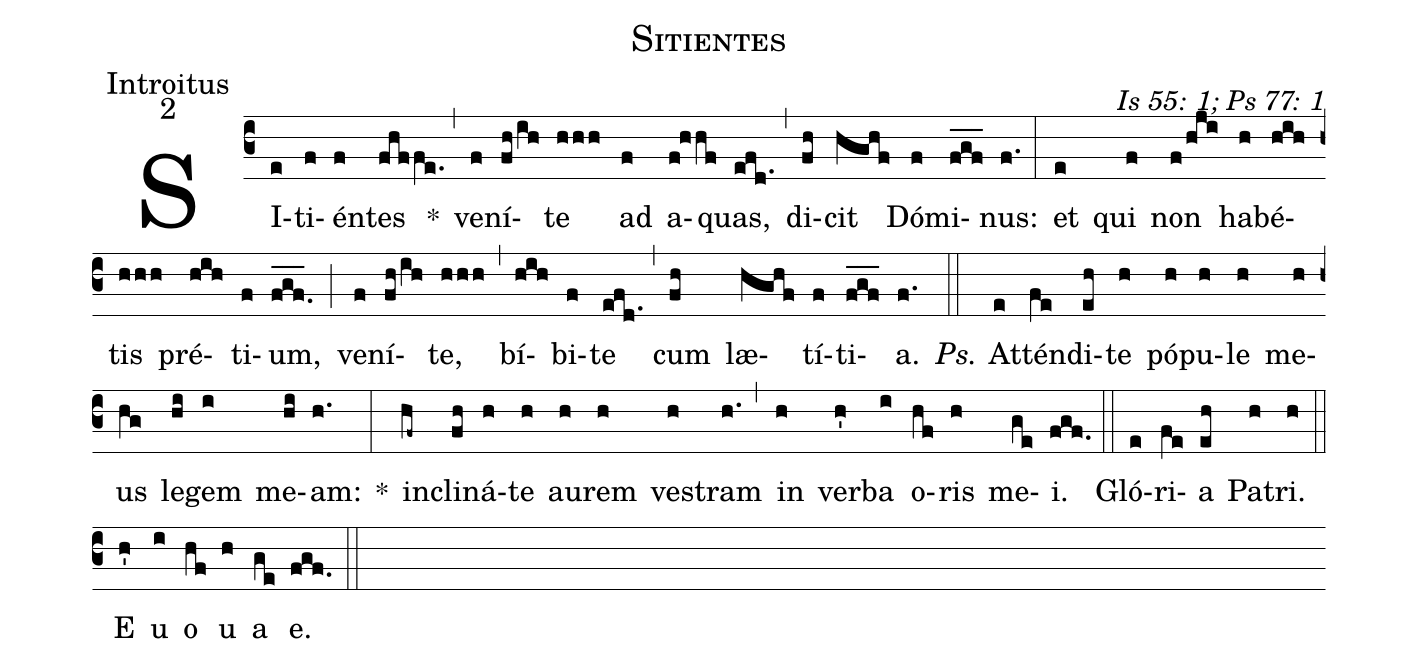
name: Sitientes;
office-part: Introitus;
mode: 2;
commentary: Is 55: 1; Ps 77: 1;
%%
(c3) SI(e)ti(f)én(f)tes(fhffe.) *(,) ve(f)ní(fh/ih)te(hhh) ad(f) a(f!hhf)quas,(efd.1) (,) di(fh)cit(hghf) Dó(f)mi(f_g_f_)nus:(f.) (:)
et(e) qui(f) non(f/hji) ha(h)bé(hih)tis(hhh) pré(hih)ti(f)um,(f_g_f._) (;) ve(f)ní(fh/ih)te,(hhh) (,) bí(hih)bi(f)te(efd.1) (,) cum(fh) læ(hghf)tí(f)ti(f_g_f_)a.(f.) (::)
<i>Ps.</i> At(e)tén(fe)di(eh)te(h) pó(h)pu(h)le(h) me(h)us(hg) le(hi)gem(i) me(hi)am:(h.) *(:)
in(hf~)cli(fh)ná(h)te(h) au(h)rem(h) ves(h)tram(h.) (,) in(h) ver(h')ba(i) o(hf)ris(h) me(ge)i.(fgf.) (::)
Gló(e)ri(fe)a(eh) Pa(h)tri.(h) (::)
<eu>E(h') u(i) o(hf) u(h) a(ge) e.</eu>(fgf.) (::)
